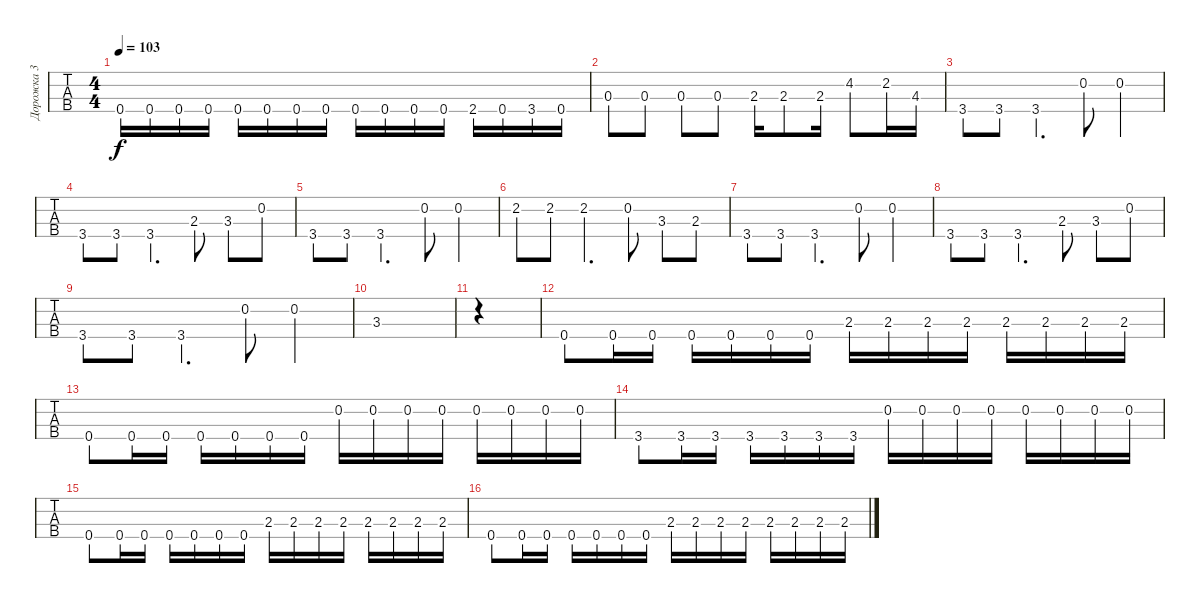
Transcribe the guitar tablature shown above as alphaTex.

\track ("Дорожка 3" "Дорожка 3") {instrument electricbassfinger}
\staff {tabs}
\tuning (G2 D2 A1 E1) {hide}
\ts (4 4)
\tempo 103
\clef f4
\ks c
0.4.16{dy f} 0.4.16 0.4.16 0.4.16 0.4.16 0.4.16 0.4.16 0.4.16 0.4.16 0.4.16 0.4.16 0.4.16 2.4.16 0.4.16 3.4.16 0.4.16 |
0.3.8 0.3.8 0.3.8 0.3.8 2.3.16 2.3.8 2.3.16 4.2.8 2.2.16 4.3.16 |
3.4.8 3.4.8 3.4{st}.4{d} 0.2.8 0.2.4 |
3.4.8 3.4.8 3.4{st}.4{d} 2.3.8 3.3.8 0.2.8 |
3.4.8 3.4.8 3.4{st}.4{d} 0.2.8 0.2.4 |
2.2.8 2.2.8 2.2{st}.4{d} 0.2.8 3.3.8 2.3.8 |
3.4.8 3.4.8 3.4{st}.4{d} 0.2.8 0.2.4 |
3.4.8 3.4.8 3.4{st}.4{d} 2.3.8 3.3.8 0.2.8 |
3.4.8 3.4.8 3.4{st}.4{d} 0.2.8 0.2.4 |
3.3.1 |
|
0.4.8 0.4.16 0.4.16 0.4.16 0.4.16 0.4.16 0.4.16 2.3.16 2.3.16 2.3.16 2.3.16 2.3.16 2.3.16 2.3.16 2.3.16 |
0.4.8 0.4.16 0.4.16 0.4.16 0.4.16 0.4.16 0.4.16 0.2.16 0.2.16 0.2.16 0.2.16 0.2.16 0.2.16 0.2.16 0.2.16 |
3.4.8 3.4.16 3.4.16 3.4.16 3.4.16 3.4.16 3.4.16 0.2.16 0.2.16 0.2.16 0.2.16 0.2.16 0.2.16 0.2.16 0.2.16 |
0.4.8 0.4.16 0.4.16 0.4.16 0.4.16 0.4.16 0.4.16 2.3.16 2.3.16 2.3.16 2.3.16 2.3.16 2.3.16 2.3.16 2.3.16 |
0.4.8 0.4.16 0.4.16 0.4.16 0.4.16 0.4.16 0.4.16 2.3.16 2.3.16 2.3.16 2.3.16 2.3.16 2.3.16 2.3.16 2.3.16
